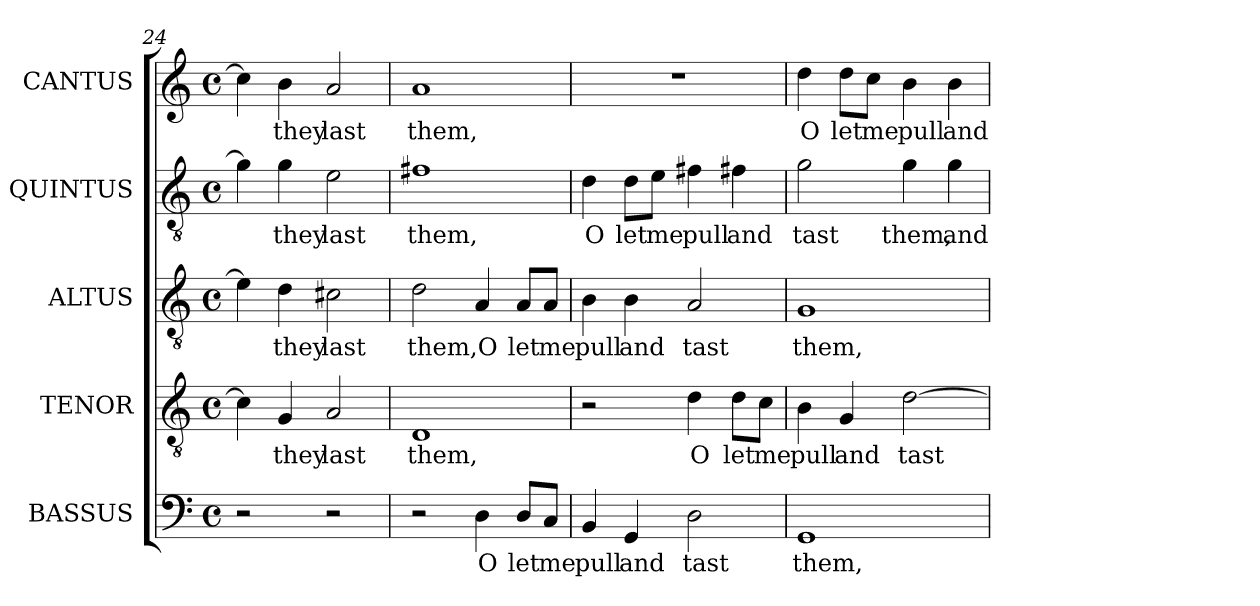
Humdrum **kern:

**kern	**text	**kern	**text	**kern	**text	**kern	**text	**kern	**text
*part5	*part5	*part4	*part4	*part3	*part3	*part2	*part2	*part1	*part1
*staff5	*staff5	*staff4	*staff4	*staff3	*staff3	*staff2	*staff2	*staff1	*staff1
*I"BASSUS	*	*I"TENOR	*	*I"ALTUS	*	*I"QUINTUS	*	*I"CANTUS	*
*I'B	*	*I'T	*	*I'A	*	*	*	*I'S	*
*clefF4	*	*clefGv2	*	*clefGv2	*	*clefGv2	*	*clefG2	*
*	*	*ITrd7c12	*	*ITrd7c12	*	*ITrd7c12	*	*	*
*k[]	*	*k[]	*	*k[]	*	*k[]	*	*k[]	*
*C:	*	*C:	*	*C:	*	*C:	*	*C:	*
*M4/4	*	*M4/4	*	*M4/4	*	*M4/4	*	*M4/4	*
*met(c)	*	*met(c)	*	*met(c)	*	*met(c)	*	*met(c)	*
=24	=24	=24	=24	=24	=24	=24	=24	=24	=24
2r	.	4Ci\]	.	4Ei\]	.	4Gi\]	.	4cci\]	.
!	!	!	!LO:LY:b:color=#000000	!	!	!	!	!	!
!	!	!	!	!	!LO:LY:b:color=#000000	!	!	!	!
!	!	!	!	!	!	!	!LO:LY:b:color=#000000	!	!
!	!	!	!	!	!	!	!	!	!LO:LY:b:color=#000000
.	.	4GGi/	they	4Di\	they	4Gi\	they	4bi\	they
!	!	!	!LO:LY:b:color=#000000	!	!	!	!	!	!
!	!	!	!	!	!LO:LY:b:color=#000000	!	!	!	!
!	!	!	!	!	!	!	!LO:LY:b:color=#000000	!	!
!	!	!	!	!	!	!	!	!	!LO:LY:b:color=#000000
2r	.	2AAi/	last	2C#Xi\	last	2Ei\	last	2ai/	last
=25	=25	=25	=25	=25	=25	=25	=25	=25	=25
!	!	!	!LO:LY:b:color=#000000	!	!	!	!	!	!
!	!	!	!	!	!LO:LY:b:color=#000000	!	!	!	!
!	!	!	!	!	!	!	!LO:LY:b:color=#000000	!	!
!	!	!	!	!	!	!	!	!	!LO:LY:b:color=#000000
2r	.	1DDi	them,	2Di\	them,	1F#Xi	them,	1ai	them,
!	!LO:LY:b:color=#000000	!	!	!	!	!	!	!	!
!	!	!	!	!	!LO:LY:b:color=#000000	!	!	!	!
4Di\	O	.	.	4AAi/	O	.	.	.	.
!	!LO:LY:b:color=#000000	!	!	!	!	!	!	!	!
!	!	!	!	!	!LO:LY:b:color=#000000	!	!	!	!
8Di/L	let	.	.	8AAi/L	let	.	.	.	.
!	!LO:LY:b:color=#000000	!	!	!	!	!	!	!	!
!	!	!	!	!	!LO:LY:b:color=#000000	!	!	!	!
8Ci/J	me	.	.	8AAi/J	me	.	.	.	.
=26	=26	=26	=26	=26	=26	=26	=26	=26	=26
!	!LO:LY:b:color=#000000	!	!	!	!	!	!	!	!
!	!	!	!	!	!LO:LY:b:color=#000000	!	!	!	!
!	!	!	!	!	!	!	!LO:LY:b:color=#000000	!	!
4BBi/	pull	2r	.	4BBi\	pull	4Di\	O	1r	.
!	!LO:LY:b:color=#000000	!	!	!	!	!	!	!	!
!	!	!	!	!	!LO:LY:b:color=#000000	!	!	!	!
!	!	!	!	!	!	!	!LO:LY:b:color=#000000	!	!
4GGi/	and	.	.	4BBi\	and	8Di\L	let	.	.
!	!	!	!	!	!	!	!LO:LY:b:color=#000000	!	!
.	.	.	.	.	.	8Ei\J	me	.	.
!	!LO:LY:b:color=#000000	!	!	!	!	!	!	!	!
!	!	!	!LO:LY:b:color=#000000	!	!	!	!	!	!
!	!	!	!	!	!LO:LY:b:color=#000000	!	!	!	!
!	!	!	!	!	!	!	!LO:LY:b:color=#000000	!	!
2Di\	tast	4Di\	O	2AAi/	tast	4F#Xi\	pull	.	.
!	!	!	!LO:LY:b:color=#000000	!	!	!	!	!	!
!	!	!	!	!	!	!	!LO:LY:b:color=#000000	!	!
.	.	8Di\L	let	.	.	4F#Xi\	and	.	.
!	!	!	!LO:LY:b:color=#000000	!	!	!	!	!	!
.	.	8Ci\J	me	.	.	.	.	.	.
=27	=27	=27	=27	=27	=27	=27	=27	=27	=27
!	!LO:LY:b:color=#000000	!	!	!	!	!	!	!	!
!	!	!	!LO:LY:b:color=#000000	!	!	!	!	!	!
!	!	!	!	!	!LO:LY:b:color=#000000	!	!	!	!
!	!	!	!	!	!	!	!LO:LY:b:color=#000000	!	!
!	!	!	!	!	!	!	!	!	!LO:LY:b:color=#000000
1GGi	them,	4BBi\	pull	1GGi	them,	2Gi\	tast	4ddi\	O
!	!	!	!LO:LY:b:color=#000000	!	!	!	!	!	!
!	!	!	!	!	!	!	!	!	!LO:LY:b:color=#000000
.	.	4GGi/	and	.	.	.	.	8ddi\L	let
!	!	!	!	!	!	!	!	!	!LO:LY:b:color=#000000
.	.	.	.	.	.	.	.	8cci\J	me
!	!	!	!LO:LY:b:color=#000000	!	!	!	!	!	!
!	!	!	!	!	!	!	!LO:LY:b:color=#000000	!	!
!	!	!	!	!	!	!	!	!	!LO:LY:b:color=#000000
.	.	[>2Di\	tast	.	.	4Gi\	them,	4bi\	pull
!	!	!	!	!	!	!	!LO:LY:b:color=#000000	!	!
!	!	!	!	!	!	!	!	!	!LO:LY:b:color=#000000
.	.	.	.	.	.	4Gi\	and	4bi\	and
=	=	=	=	=	=	=	=	=	=
*-	*-	*-	*-	*-	*-	*-	*-	*-	*-
